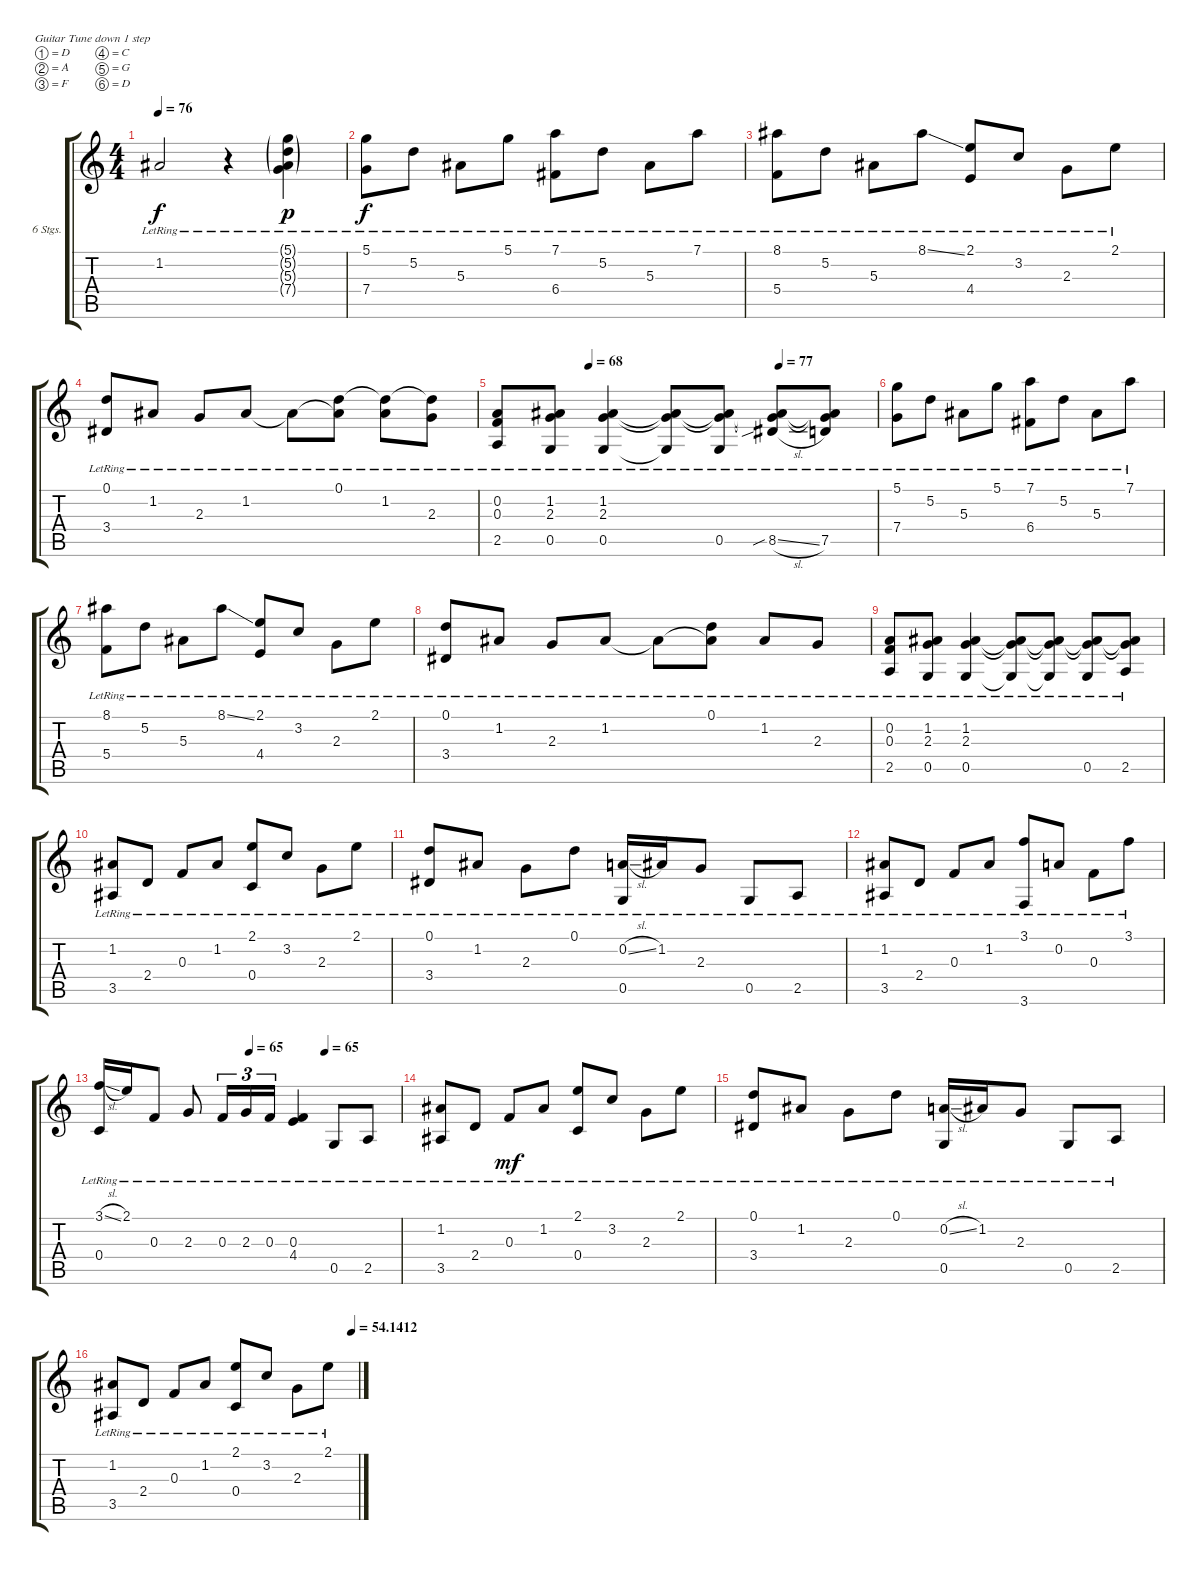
\defaultSystemsLayout 4
\bracketExtendMode groupsimilarinstruments
\firstSystemTrackNameOrientation horizontal
\otherSystemsTrackNameOrientation horizontal
\track (" 6 St. Electric Guitar [Jimmy]" "6 Stgs.") {instrument electricguitarclean}
\staff {score tabs}
\tuning (D4 A3 F3 C3 G2 D2)
\ts (4 4)
\tempo 76
\clef g2
\ks c
1.2{lr t}.2{dy f} r.4 (5.1{g lr} 5.2{g lr} 5.3{g lr} 7.4{g lr}).4{dy p} |
(5.1{lr} 7.4{lr}).8{dy f} 5.2{lr}.8 5.3{lr}.8 5.1{lr}.8 (7.1{lr} 6.4{lr}).8 5.2{lr}.8 5.3{lr}.8 7.1{lr}.8 |
(8.1{lr} 5.4{lr}).8 5.2{lr}.8 5.3{lr}.8 8.1{ss lr}.8 (2.1{lr} 4.4{lr}).8 3.2{lr}.8 2.3{lr}.8 2.1{lr}.8 |
(0.1{lr} 3.4{lr}).8 1.2{lr}.8 2.3{lr}.8 1.2{lr}.8 1.2{lr t}.8 (1.2{lr t} 0.1{lr}).8 (1.2{lr} 0.1{lr t}).8 (2.3{lr} 0.1{lr t}).8 |
\tempo (68 0.24375)
\tempo (77 0.74375)
(0.2{lr} 2.5{lr} 0.3{lr}).8 (1.2{lr} 2.3{lr} 0.5{lr}).8 (1.2{lr} 2.3{lr} 0.5{lr}).4 (1.2{lr t} 2.3{lr t} 0.5{lr t}).8 (0.5{lr} 1.2{lr t} 2.3{lr t}).8 (8.5{sib sl lr} 1.2{lr t} 2.3{lr t}).8 (7.5{lr} 1.2{lr t} 2.3{lr t}).8 |
(5.1{lr} 7.4{lr}).8 5.2{lr}.8 5.3{lr}.8 5.1{lr}.8 (7.1{lr} 6.4{lr}).8 5.2{lr}.8 5.3{lr}.8 7.1{lr}.8 |
(8.1{lr} 5.4{lr}).8 5.2{lr}.8 5.3{lr}.8 8.1{ss lr}.8 (2.1{lr} 4.4{lr}).8 3.2{lr}.8 2.3{lr}.8 2.1{lr}.8 |
(0.1{lr} 3.4{lr}).8 1.2{lr}.8 2.3{lr}.8 1.2{lr}.8 1.2{lr t}.8 (1.2{lr t} 0.1{lr}).8 1.2{lr}.8 2.3{lr}.8 |
(0.2{lr} 2.5{lr} 0.3{lr}).8 (1.2{lr} 2.3{lr} 0.5{lr}).8 (1.2{lr} 2.3{lr} 0.5{lr}).4 (1.2{lr t} 2.3{lr t} 0.5{lr t}).8 (0.5{lr t} 1.2{lr t} 2.3{lr t}).8 (1.2{lr t} 2.3{lr t} 0.5{lr}).8 (1.2{lr t} 2.3{lr t} 2.5{lr}).8 |
(3.5{lr} 1.2{lr}).8 2.4{lr}.8 0.3{lr}.8 1.2{lr}.8 (2.1{lr} 0.4{lr}).8 3.2{lr}.8 2.3{lr}.8 2.1{lr}.8 |
(0.1{lr} 3.4{lr}).8 1.2{lr}.8 2.3{lr}.8 0.1{lr}.8 (0.2{sl lr} 0.5{lr}).16 1.2{lr}.16 2.3{lr}.8 0.5{lr}.8 2.5{lr}.8 |
(3.5{lr} 1.2{lr}).8 2.4{lr}.8 0.3{lr}.8 1.2{lr}.8 (3.1{lr} 3.6{lr}).8 0.2{lr}.8 0.3{lr}.8 3.1{lr}.8 |
\tempo (65 0.5)
\tempo (65 0.75)
(3.1{sl lr} 0.4{lr}).16 2.1{lr}.16 0.3{lr}.8 2.3{lr}.8 0.3{lr}.16{tu (3 2)} 2.3{lr}.16{tu (3 2)} 0.3{lr}.16{tu (3 2)} (4.4{lr} 0.3{lr}).4 0.5{lr}.8 2.5{lr}.8 |
(3.5{lr} 1.2{lr}).8 2.4{lr}.8 0.3{lr}.8{dy mf} 1.2{lr}.8 (2.1{lr} 0.4{lr}).8 3.2{lr}.8 2.3{lr}.8 2.1{lr}.8 |
(0.1{lr} 3.4{lr}).8 1.2{lr}.8 2.3{lr}.8 0.1{lr}.8 (0.2{sl lr} 0.5{lr}).16 1.2{lr}.16 2.3{lr}.8 0.5{lr}.8 2.5{lr}.8 |
\tempo (54.1412 0.975)
(1.2{lr} 3.5{lr}).8 2.4{lr}.8 0.3{lr}.8 1.2{lr}.8 (2.1{lr} 0.4{lr}).8 3.2{lr}.8 2.3{lr}.8 2.1{lr}.8
